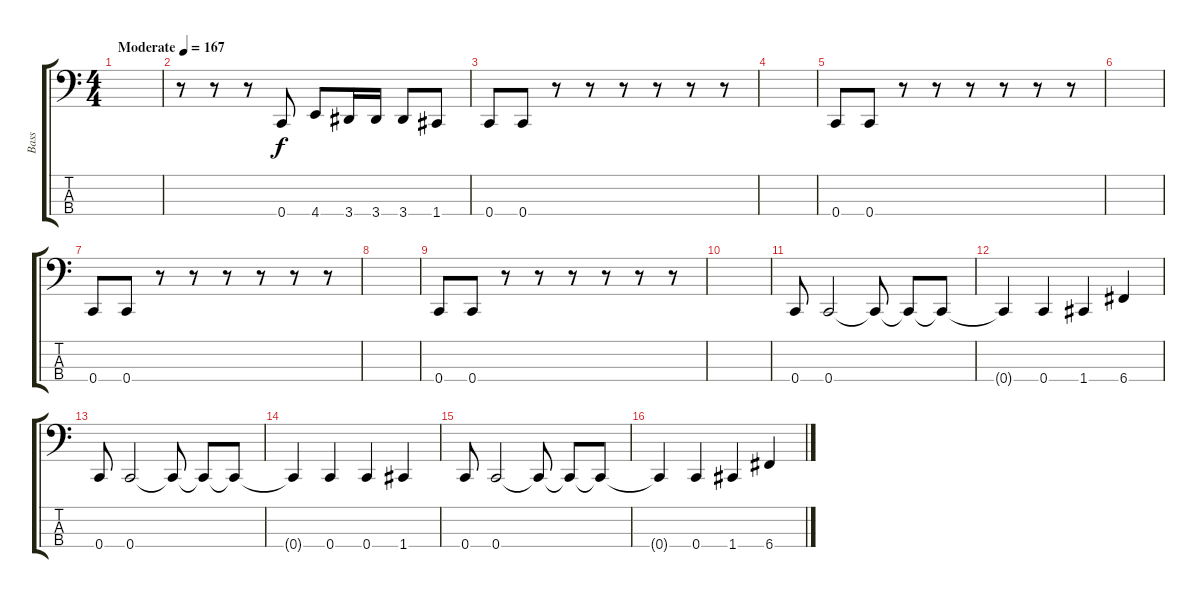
\track ("Bass" "Bass") {instrument electricbasspick}
\staff {score tabs}
\tuning (F2 C2 G1 C1) {hide}
\ts (4 4)
\tempo (167 "Moderate")
\clef f4
\ks c
|
r.8 r.8 r.8 0.4.8 4.4.8 3.4.16 3.4.16 3.4.8 1.4.8 |
0.4.8 0.4.8 r.8 r.8 r.8 r.8 r.8 r.8 |
|
0.4.8 0.4.8 r.8 r.8 r.8 r.8 r.8 r.8 |
|
0.4.8 0.4.8 r.8 r.8 r.8 r.8 r.8 r.8 |
|
0.4.8 0.4.8 r.8 r.8 r.8 r.8 r.8 r.8 |
|
0.4.8 0.4.2 0.4{t}.8 0.4{t}.8 0.4{t}.8 |
0.4{t}.4 0.4.4 1.4.4 6.4.4 |
0.4.8 0.4.2 0.4{t}.8 0.4{t}.8 0.4{t}.8 |
0.4{t}.4 0.4.4 0.4.4 1.4.4 |
0.4.8 0.4.2 0.4{t}.8 0.4{t}.8 0.4{t}.8 |
0.4{t}.4 0.4.4 1.4.4 6.4.4
